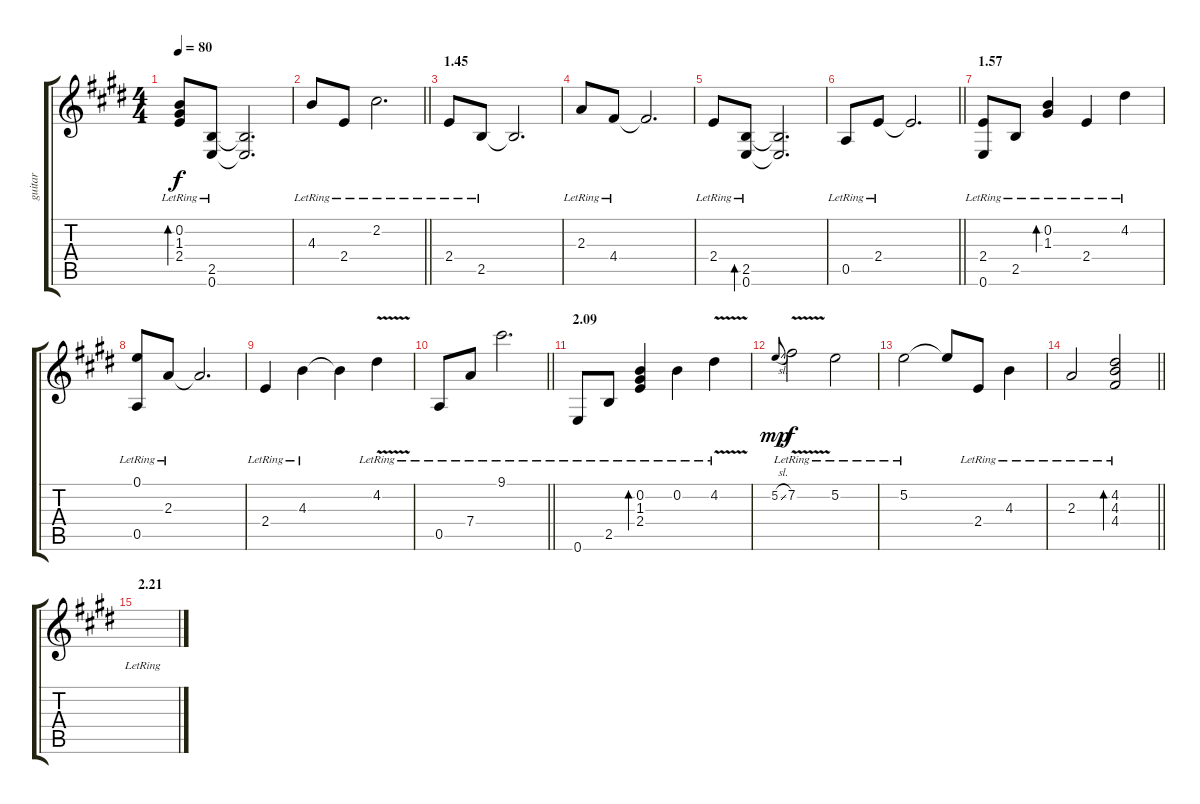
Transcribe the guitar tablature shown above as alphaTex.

\track ("guitar" "guitar") {instrument electricguitarjazz}
\staff {score tabs}
\tuning (E4 B3 G3 D3 A2 E2) {hide}
\ts (4 4)
\tempo 80
\clef g2
\ks e
(0.2{lr} 1.3{lr} 2.4{lr}).8{bd 30 dy f} (2.5{lr} 0.6{lr}).8 (2.5{t} 0.6{t}).2{d} |
\barLineRight lightlight
4.3{lr}.8 2.4{lr}.8 2.2{lr}.2{d} |
\section ("" "1.45")
2.4{lr}.8 2.5{lr}.8 2.5{t}.2{d} |
2.3{lr}.8 4.4{lr}.8 4.4{t}.2{d} |
2.4{lr}.8 (2.5{lr} 0.6{lr}).8{bd 30} (2.5{t} 0.6{t}).2{d} |
\barLineRight lightlight
0.5{lr}.8 2.4{lr}.8 2.4{t}.2{d} |
\section ("" "1.57")
(2.4{lr} 0.6{lr}).8 2.5{lr}.8 (0.2{lr} 1.3{lr}).4{bd 30} 2.4{lr}.4 4.2{lr}.4 |
(0.1{lr} 0.5{lr}).8 2.3{lr}.8 2.3{t}.2{d} |
2.4{lr}.4 4.3{lr}.4 4.3{t}.4 4.2{v lr}.4 |
\barLineRight lightlight
0.5{lr}.8 7.4{lr}.8 9.1{lr}.2{d} |
\section ("" "2.09")
0.6{lr}.8 2.5{lr}.8 (0.2{lr} 1.3{lr} 2.4{lr}).4{bd 30} 0.2{lr}.4 4.2{v lr}.4 |
5.2{sl}.8{gr onbeat dy mp} 7.2{v lr}.2{dy f} 5.2{lr}.2 |
5.2{lr}.2 5.2{t}.8 2.4{lr}.8 4.3{lr}.4 |
\barLineRight lightlight
2.3{lr}.2 (4.2{lr} 4.3{lr} 4.4{lr}).2{bd 30} |
\section ("" "2.21")
